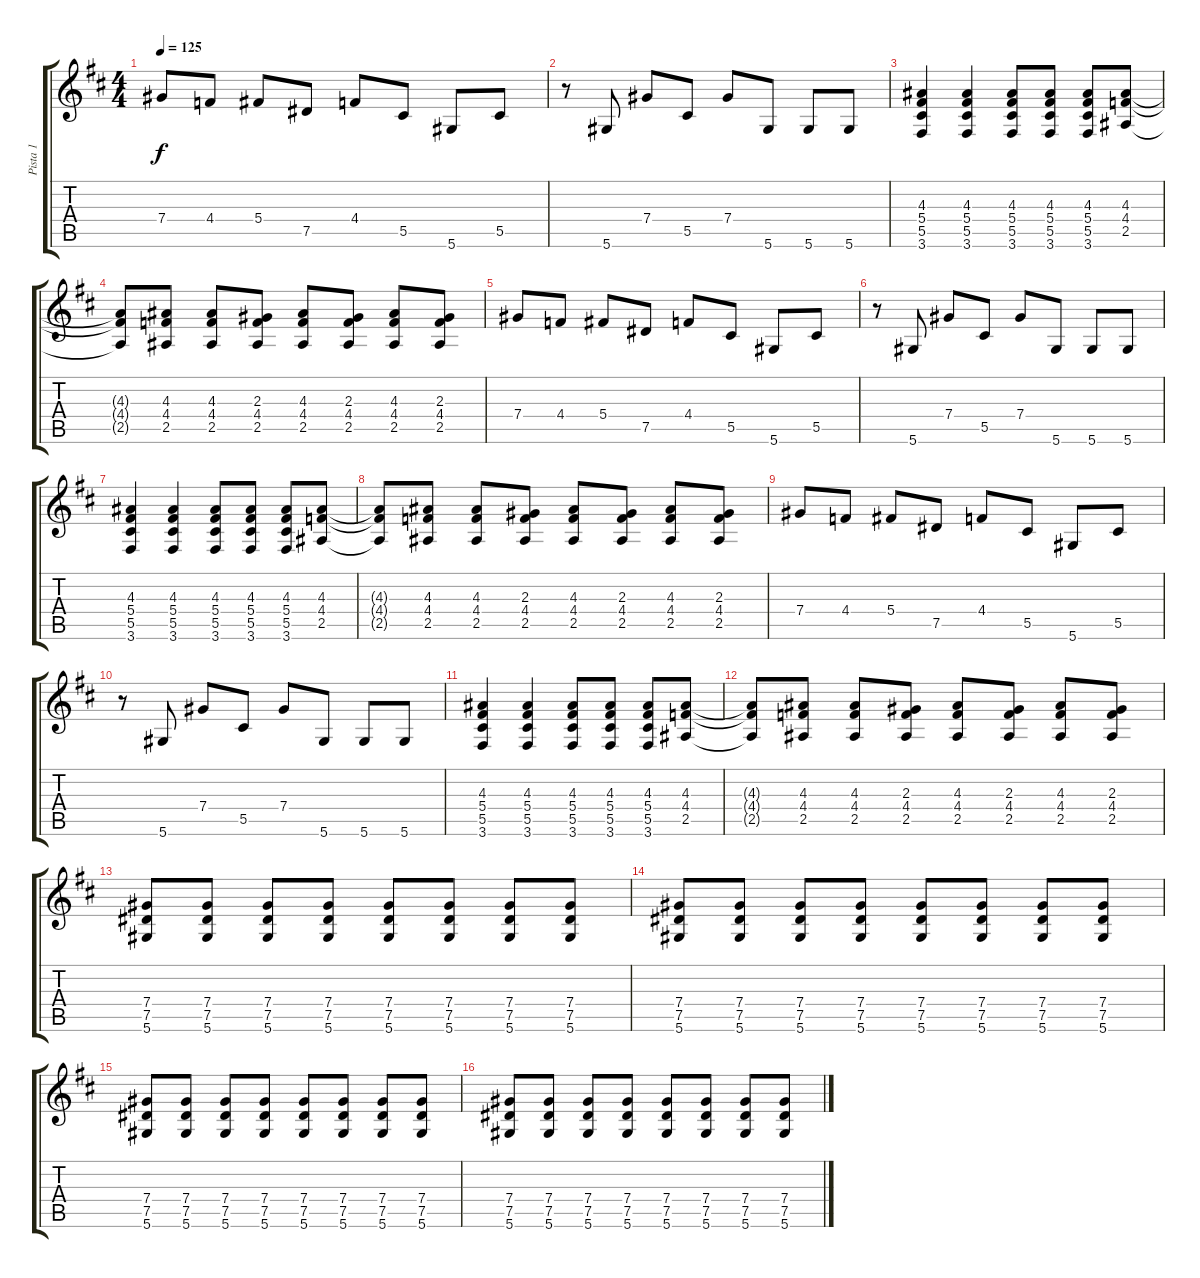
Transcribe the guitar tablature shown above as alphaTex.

\track ("Pista 1" "Pista 1") {instrument acousticguitarsteel}
\staff {score tabs}
\tuning (Eb4 Bb3 Gb3 Db3 Ab2 Eb2) {hide}
\ts (4 4)
\tempo 125
\clef g2
\ks d
7.4.8{dy f} 4.4.8 5.4.8 7.5.8 4.4.8 5.5.8 5.6.8 5.5.8 |
r.8 5.6.8 7.4.8 5.5.8 7.4.8 5.6.8 5.6.8 5.6.8 |
(4.3 5.4 5.5 3.6).4 (4.3 5.4 5.5 3.6).4 (4.3 5.4 5.5 3.6).8 (4.3 5.4 5.5 3.6).8 (4.3 5.4 5.5 3.6).8 (4.3 4.4 2.5).8 |
(4.3{t} 4.4{t} 2.5{t}).8 (4.3 4.4 2.5).8 (4.3 4.4 2.5).8 (2.3 4.4 2.5).8 (4.3 4.4 2.5).8 (2.3 4.4 2.5).8 (4.3 4.4 2.5).8 (2.3 4.4 2.5).8 |
7.4.8 4.4.8 5.4.8 7.5.8 4.4.8 5.5.8 5.6.8 5.5.8 |
r.8 5.6.8 7.4.8 5.5.8 7.4.8 5.6.8 5.6.8 5.6.8 |
(4.3 5.4 5.5 3.6).4 (4.3 5.4 5.5 3.6).4 (4.3 5.4 5.5 3.6).8 (4.3 5.4 5.5 3.6).8 (4.3 5.4 5.5 3.6).8 (4.3 4.4 2.5).8 |
(4.3{t} 4.4{t} 2.5{t}).8 (4.3 4.4 2.5).8 (4.3 4.4 2.5).8 (2.3 4.4 2.5).8 (4.3 4.4 2.5).8 (2.3 4.4 2.5).8 (4.3 4.4 2.5).8 (2.3 4.4 2.5).8 |
7.4.8 4.4.8 5.4.8 7.5.8 4.4.8 5.5.8 5.6.8 5.5.8 |
r.8 5.6.8 7.4.8 5.5.8 7.4.8 5.6.8 5.6.8 5.6.8 |
(4.3 5.4 5.5 3.6).4 (4.3 5.4 5.5 3.6).4 (4.3 5.4 5.5 3.6).8 (4.3 5.4 5.5 3.6).8 (4.3 5.4 5.5 3.6).8 (4.3 4.4 2.5).8 |
(4.3{t} 4.4{t} 2.5{t}).8 (4.3 4.4 2.5).8 (4.3 4.4 2.5).8 (2.3 4.4 2.5).8 (4.3 4.4 2.5).8 (2.3 4.4 2.5).8 (4.3 4.4 2.5).8 (2.3 4.4 2.5).8 |
(7.4 7.5 5.6).8 (7.4 7.5 5.6).8 (7.4 7.5 5.6).8 (7.4 7.5 5.6).8 (7.4 7.5 5.6).8 (7.4 7.5 5.6).8 (7.4 7.5 5.6).8 (7.4 7.5 5.6).8 |
(7.4 7.5 5.6).8 (7.4 7.5 5.6).8 (7.4 7.5 5.6).8 (7.4 7.5 5.6).8 (7.4 7.5 5.6).8 (7.4 7.5 5.6).8 (7.4 7.5 5.6).8 (7.4 7.5 5.6).8 |
(7.4 7.5 5.6).8 (7.4 7.5 5.6).8 (7.4 7.5 5.6).8 (7.4 7.5 5.6).8 (7.4 7.5 5.6).8 (7.4 7.5 5.6).8 (7.4 7.5 5.6).8 (7.4 7.5 5.6).8 |
(7.4 7.5 5.6).8 (7.4 7.5 5.6).8 (7.4 7.5 5.6).8 (7.4 7.5 5.6).8 (7.4 7.5 5.6).8 (7.4 7.5 5.6).8 (7.4 7.5 5.6).8 (7.4 7.5 5.6).8
